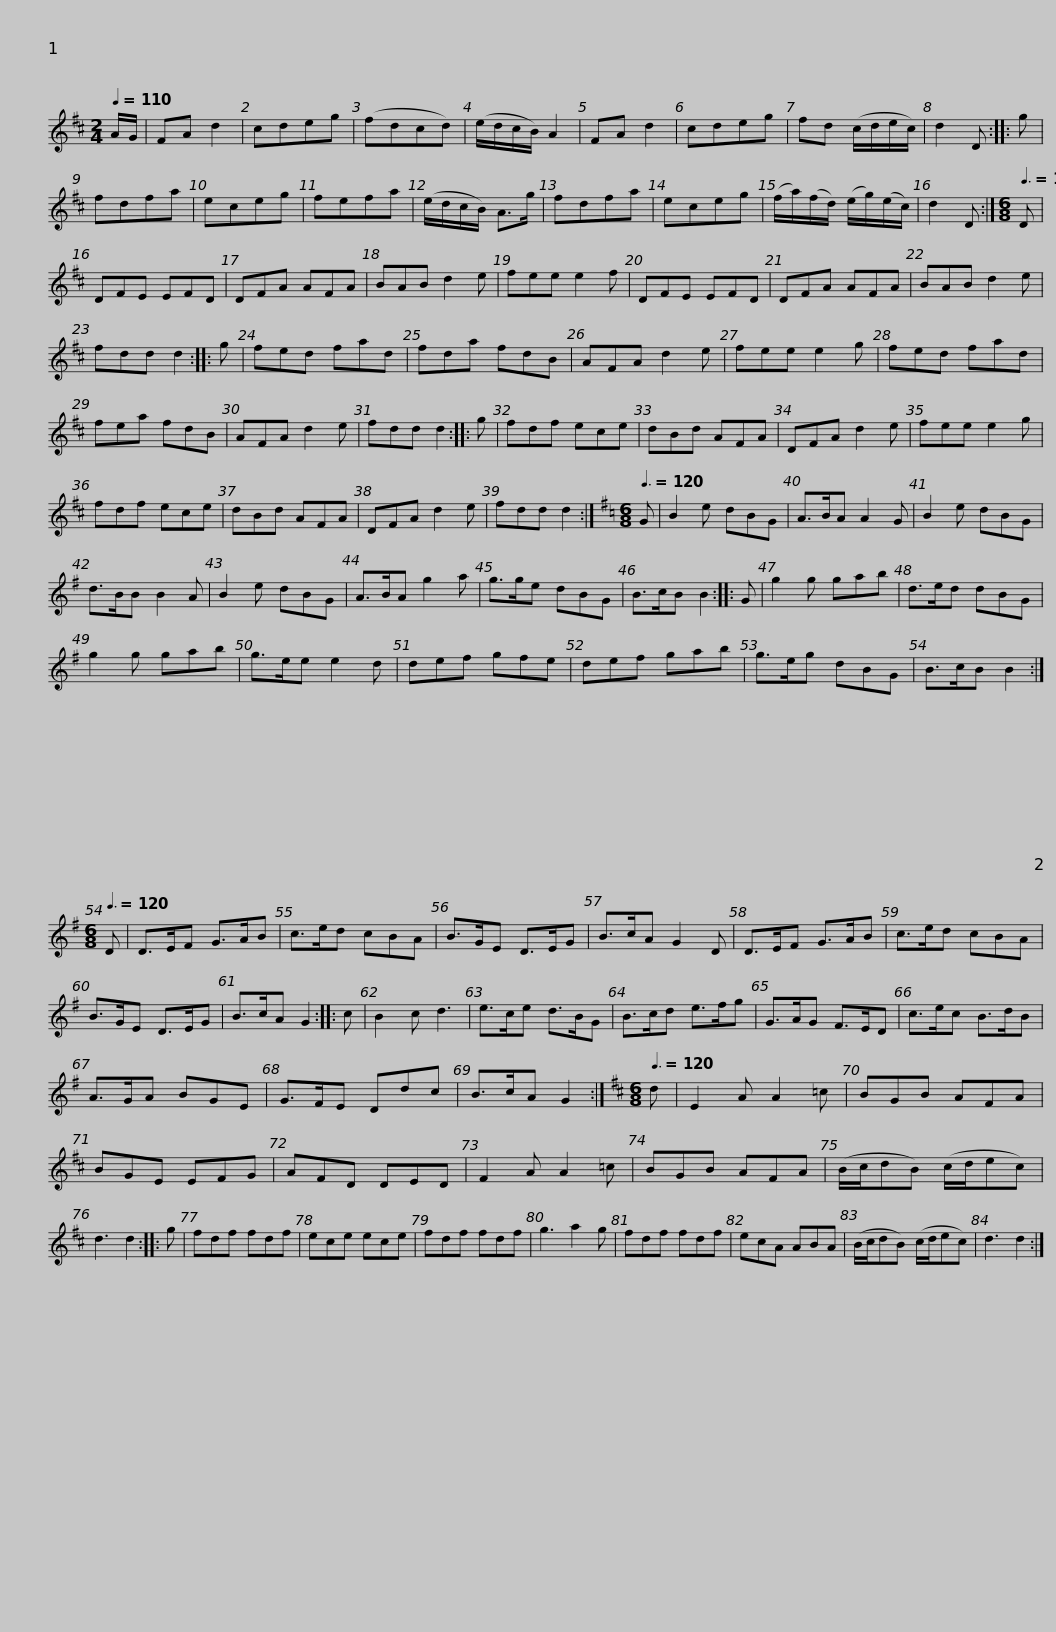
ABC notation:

X:1
L:1/8
Q:1/4=110
M:2/4
I:linebreak $
K:D
V:1 treble
V:1
 A/G/ | FA d2 | cdeg | (fdcd) | (e/d/c/B/) A2 |$ %5
 FA d2 | cdeg | fd (c/d/e/c/) | d2 D ::$ g | %10
 fdfa | eceg | fefa | (e/d/c/B/) A>g |$ fdfa | %15
 eceg | (f/a/)(f/d/) (e/g/)(e/c/) | d2 D :|[M:6/8][Q:3/8=120] D | DFE EFD | %20
 DFA AFA | BAB d2 e | fee e2 f |$ DFE EFD | DFA AFA | %25
 BAB d2 e | fdd d2 ::$ g | fed fad | fda fdB | %30
 AFA d2 e | fee e2 g |$ fed fad | fea fdB | AFA d2 e | %35
 fdd d2 ::$ g | fdf ece | dBd AFA | DFA d2 e | %40
 fee e2 g |$ fdf ece | dBd AFA | DFA d2 e | fdd d2 :| %45
[K:G][M:6/8][Q:3/8=120] G | B2 e dBG | A>BA A2 G | B2 e dBG |$ d>BB B2 A | %50
 B2 e dBG | A>BA g2 a | g>ge dBG | B>cB B2 ::$ G | %55
 g2 g gab | d>ed dBG | g2 g gab | g>ee e2 d | def gfe | %60
 def gab | g>eg dBG |$ B>cB B2 :|[M:6/8][Q:3/8=120] D | D>EF G>AB | %65
 c>ed cBA | B>GE D>EG | B>cA G2 D | D>EF G>AB |$ c>ed cBA | %70
 B>GE D>EG | B>cA G2 ::$ c | B2 c d3 | e>ce d>BG | %75
 B>cd e>fg | G>AG F>ED | c>ec B>dB | A>GA BGE |$ G>FE Ddc | %80
 B>cA G2 :|[K:D][M:6/8][Q:3/8=120] d | E2 A A2 =c | BGB AFA | BGE EFG | %85
 AFD DED | F2 A A2 =c |$ BGB AFA | (B/c/dB) (c/d/ec) | d3 d2 ::$ %90
 g | fdf fdf | ece ece | fdf fdf | g3 a2 g | %95
 fdf fdf | ecA ABA | (B/c/dB) (c/d/ec) |$ d3 d2 :| %99
